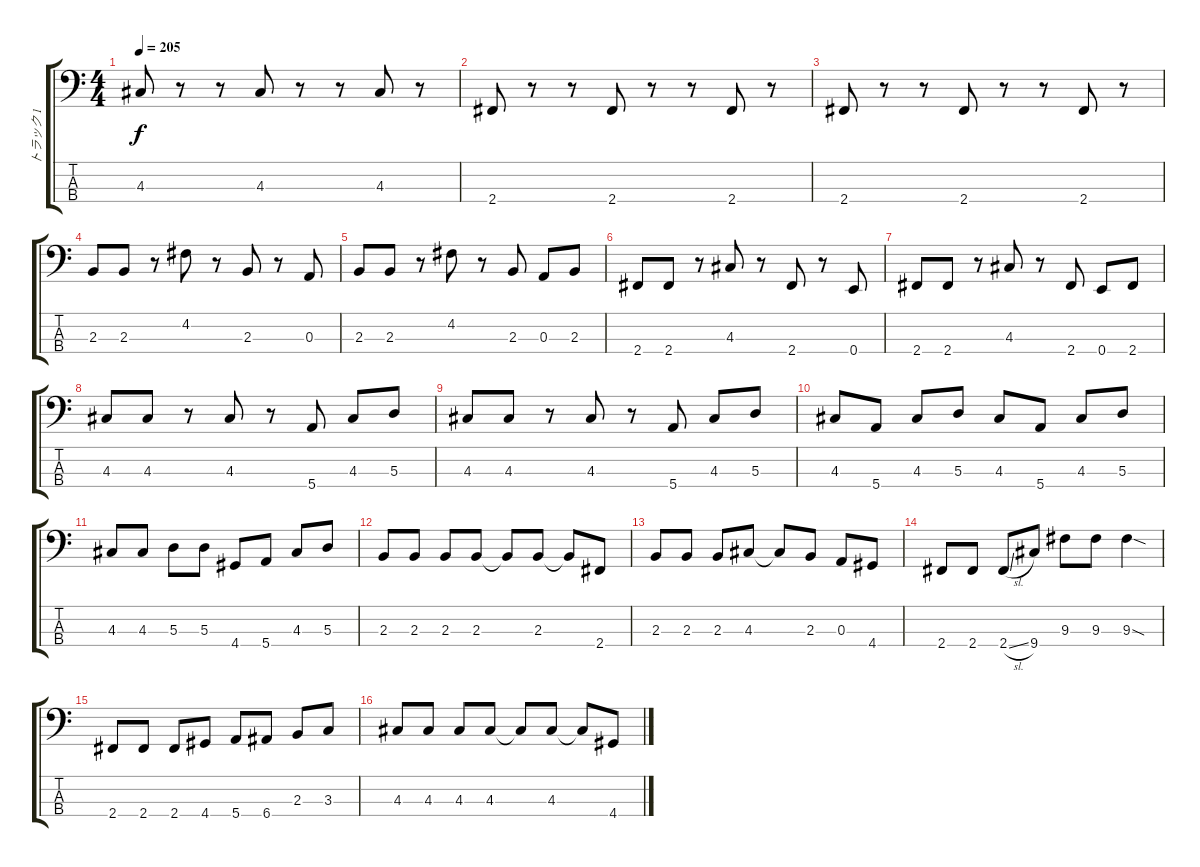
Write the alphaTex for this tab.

\track ("トラック 1" "トラック 1") {instrument electricbasspick}
\staff {score tabs}
\tuning (G2 D2 A1 E1) {hide}
\ts (4 4)
\tempo 205
\clef f4
\ks c
4.3.8{dy f} r.8 r.8 4.3.8 r.8 r.8 4.3.8 r.8 |
2.4.8 r.8 r.8 2.4.8 r.8 r.8 2.4.8 r.8 |
2.4.8 r.8 r.8 2.4.8 r.8 r.8 2.4.8 r.8 |
2.3.8 2.3.8 r.8 4.2.8 r.8 2.3.8 r.8 0.3.8 |
2.3.8 2.3.8 r.8 4.2.8 r.8 2.3.8 0.3.8 2.3.8 |
2.4.8 2.4.8 r.8 4.3.8 r.8 2.4.8 r.8 0.4.8 |
2.4.8 2.4.8 r.8 4.3.8 r.8 2.4.8 0.4.8 2.4.8 |
4.3.8 4.3.8 r.8 4.3.8 r.8 5.4.8 4.3.8 5.3.8 |
4.3.8 4.3.8 r.8 4.3.8 r.8 5.4.8 4.3.8 5.3.8 |
4.3.8 5.4.8 4.3.8 5.3.8 4.3.8 5.4.8 4.3.8 5.3.8 |
4.3.8 4.3.8 5.3.8 5.3.8 4.4.8 5.4.8 4.3.8 5.3.8 |
2.3.8 2.3.8 2.3.8 2.3.8 2.3{t}.8 2.3.8 2.3{t}.8 2.4.8 |
2.3.8 2.3.8 2.3.8 4.3.8 4.3{t}.8 2.3.8 0.3.8 4.4.8 |
2.4.8 2.4.8 2.4{sl}.8 9.4.8 9.3.8 9.3.8 9.3{sod}.4 |
2.4.8 2.4.8 2.4.8 4.4.8 5.4.8 6.4.8 2.3.8 3.3.8 |
4.3.8 4.3.8 4.3.8 4.3.8 4.3{t}.8 4.3.8 4.3{t}.8 4.4.8
